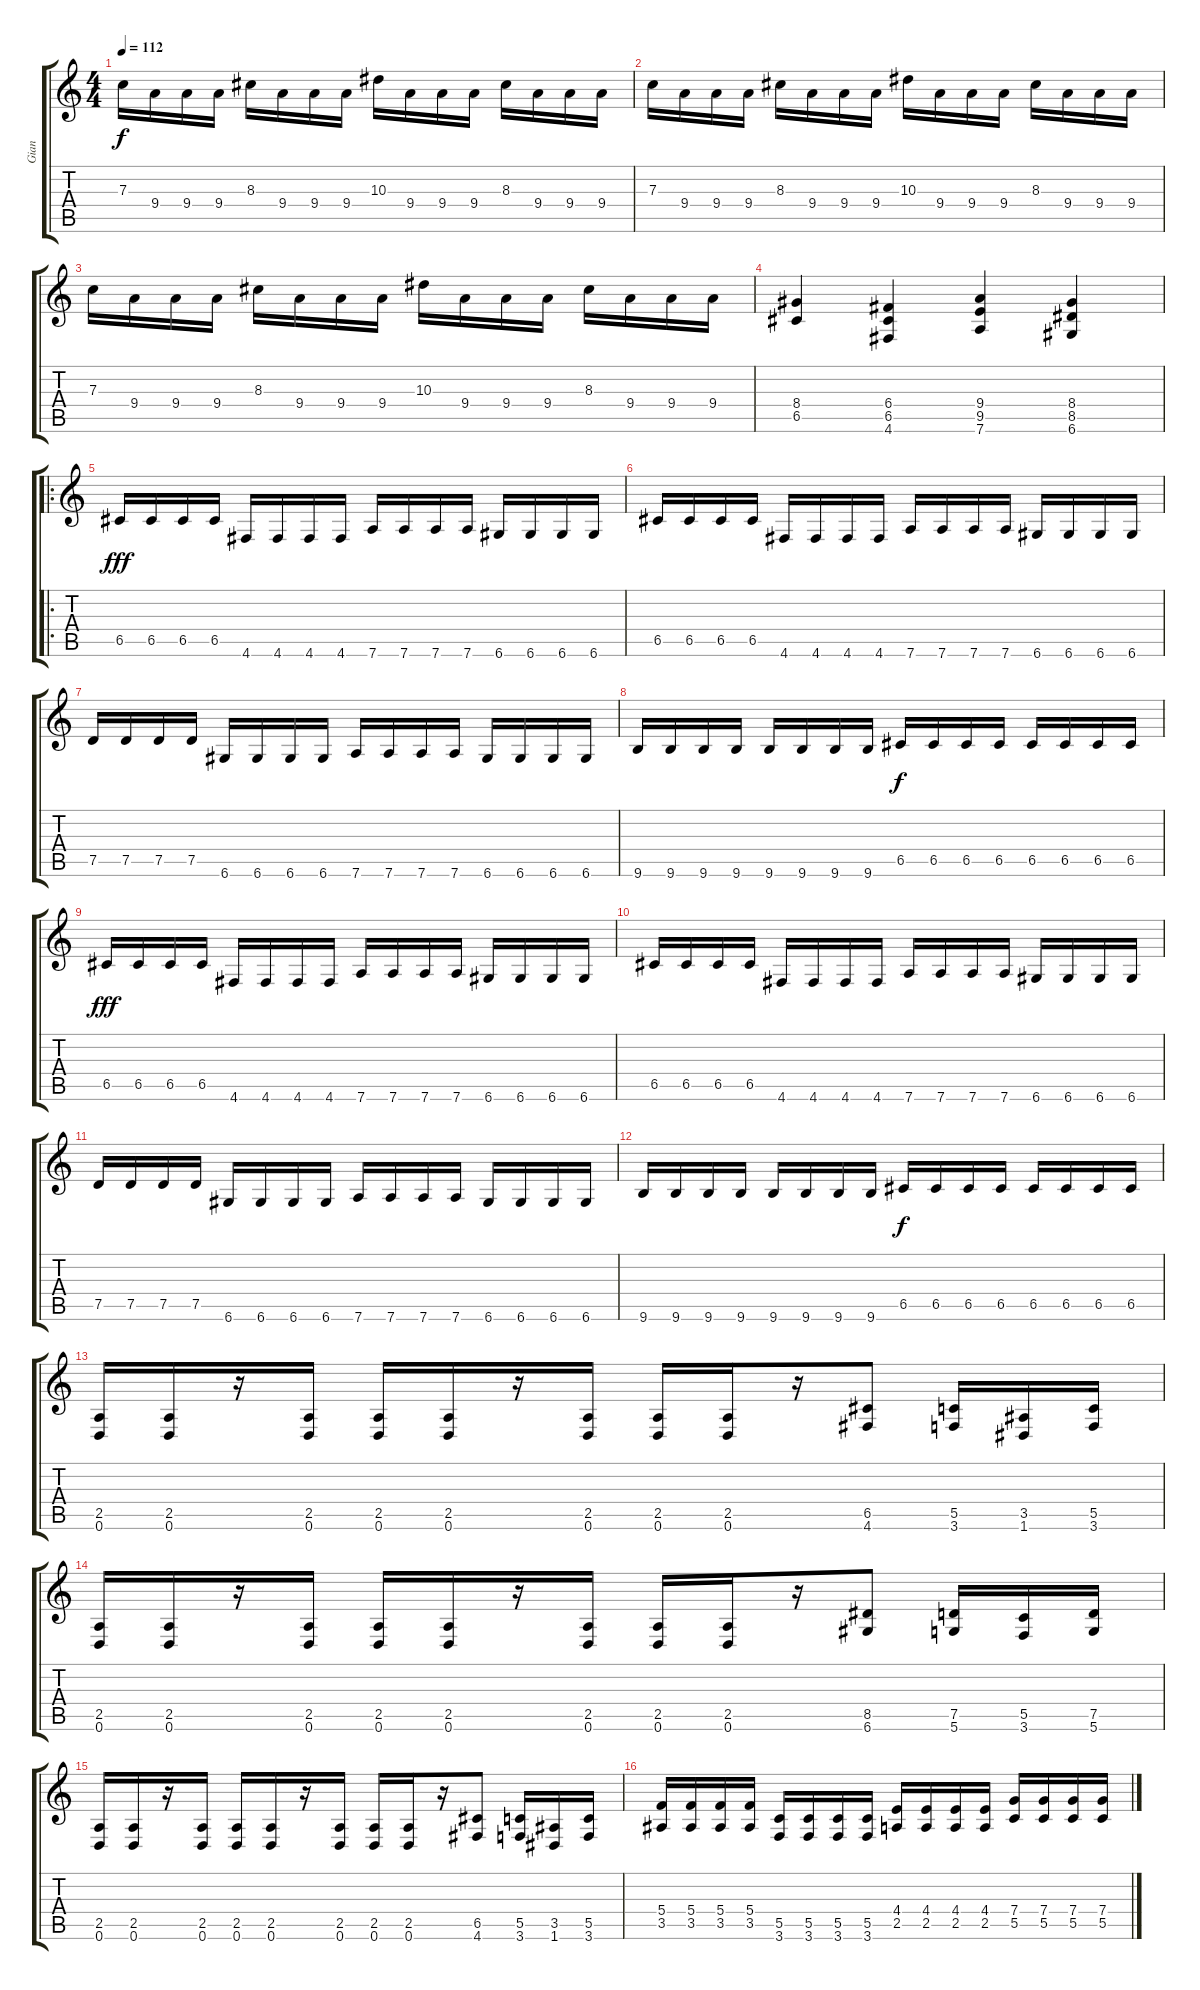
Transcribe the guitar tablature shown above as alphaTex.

\track ("Gian" "Gian") {instrument distortionguitar}
\staff {score tabs}
\tuning (D4 A3 F3 C3 G2 D2) {hide}
\ts (4 4)
\tempo 112
\clef g2
\ks c
7.3.16{dy f} 9.4.16 9.4.16 9.4.16 8.3.16 9.4.16 9.4.16 9.4.16 10.3.16 9.4.16 9.4.16 9.4.16 8.3.16 9.4.16 9.4.16 9.4.16 |
7.3.16 9.4.16 9.4.16 9.4.16 8.3.16 9.4.16 9.4.16 9.4.16 10.3.16 9.4.16 9.4.16 9.4.16 8.3.16 9.4.16 9.4.16 9.4.16 |
7.3.16 9.4.16 9.4.16 9.4.16 8.3.16 9.4.16 9.4.16 9.4.16 10.3.16 9.4.16 9.4.16 9.4.16 8.3.16 9.4.16 9.4.16 9.4.16 |
(8.4 6.5).4 (6.4 6.5 4.6).4 (9.4 9.5 7.6).4 (8.4 8.5 6.6).4 |
\ro
6.5.16{dy fff} 6.5.16 6.5.16 6.5.16 4.6.16 4.6.16 4.6.16 4.6.16 7.6.16 7.6.16 7.6.16 7.6.16 6.6.16 6.6.16 6.6.16 6.6.16 |
6.5.16 6.5.16 6.5.16 6.5.16 4.6.16 4.6.16 4.6.16 4.6.16 7.6.16 7.6.16 7.6.16 7.6.16 6.6.16 6.6.16 6.6.16 6.6.16 |
7.5.16 7.5.16 7.5.16 7.5.16 6.6.16 6.6.16 6.6.16 6.6.16 7.6.16 7.6.16 7.6.16 7.6.16 6.6.16 6.6.16 6.6.16 6.6.16 |
9.6.16 9.6.16 9.6.16 9.6.16 9.6.16 9.6.16 9.6.16 9.6.16 6.5.16{dy f} 6.5.16 6.5.16 6.5.16 6.5.16 6.5.16 6.5.16 6.5.16 |
6.5.16{dy fff} 6.5.16 6.5.16 6.5.16 4.6.16 4.6.16 4.6.16 4.6.16 7.6.16 7.6.16 7.6.16 7.6.16 6.6.16 6.6.16 6.6.16 6.6.16 |
6.5.16 6.5.16 6.5.16 6.5.16 4.6.16 4.6.16 4.6.16 4.6.16 7.6.16 7.6.16 7.6.16 7.6.16 6.6.16 6.6.16 6.6.16 6.6.16 |
7.5.16 7.5.16 7.5.16 7.5.16 6.6.16 6.6.16 6.6.16 6.6.16 7.6.16 7.6.16 7.6.16 7.6.16 6.6.16 6.6.16 6.6.16 6.6.16 |
9.6.16 9.6.16 9.6.16 9.6.16 9.6.16 9.6.16 9.6.16 9.6.16 6.5.16{dy f} 6.5.16 6.5.16 6.5.16 6.5.16 6.5.16 6.5.16 6.5.16 |
(2.5 0.6).16 (2.5 0.6).16 r.16 (2.5 0.6).16 (2.5 0.6).16 (2.5 0.6).16 r.16 (2.5 0.6).16 (2.5 0.6).16 (2.5 0.6).16 r.16 (6.5 4.6).8 (5.5 3.6).16 (3.5 1.6).16 (5.5 3.6).16 |
(2.5 0.6).16 (2.5 0.6).16 r.16 (2.5 0.6).16 (2.5 0.6).16 (2.5 0.6).16 r.16 (2.5 0.6).16 (2.5 0.6).16 (2.5 0.6).16 r.16 (8.5 6.6).8 (7.5 5.6).16 (5.5 3.6).16 (7.5 5.6).16 |
(2.5 0.6).16 (2.5 0.6).16 r.16 (2.5 0.6).16 (2.5 0.6).16 (2.5 0.6).16 r.16 (2.5 0.6).16 (2.5 0.6).16 (2.5 0.6).16 r.16 (6.5 4.6).8 (5.5 3.6).16 (3.5 1.6).16 (5.5 3.6).16 |
(5.4 3.5).16 (5.4 3.5).16 (5.4 3.5).16 (5.4 3.5).16 (5.5 3.6).16 (5.5 3.6).16 (5.5 3.6).16 (5.5 3.6).16 (4.4 2.5).16 (4.4 2.5).16 (4.4 2.5).16 (4.4 2.5).16 (7.4 5.5).16 (7.4 5.5).16 (7.4 5.5).16 (7.4 5.5).16
